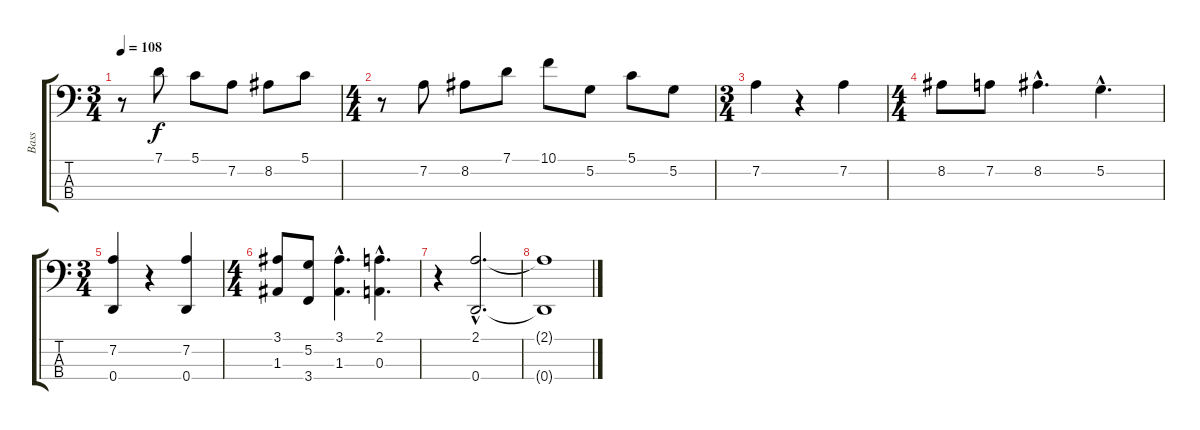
\track ("Bass" "Bass") {instrument fretlessbass}
\staff {score tabs}
\tuning (G2 D2 A1 D1) {hide}
\ts (3 4)
\tempo 108
\clef f4
\ks c
r.8{dy f} 7.1.8 5.1.8 7.2.8 8.2.8 5.1.8 |
\ts (4 4)
r.8 7.2.8 8.2.8 7.1.8 10.1.8 5.2.8 5.1.8 5.2.8 |
\ts (3 4)
7.2.4 r.4 7.2.4 |
\ts (4 4)
8.2.8 7.2.8 8.2{hac}.4{d} 5.2{hac}.4{d} |
\ts (3 4)
(7.2 0.4).4 r.4 (7.2 0.4).4 |
\ts (4 4)
(3.1 1.3).8 (5.2 3.4).8 (3.1{hac} 1.3{hac}).4{d} (2.1{hac} 0.3{hac}).4{d} |
r.4 (2.1{hac} 0.4{hac}).2{d} |
(2.1{t} 0.4{t}).1
